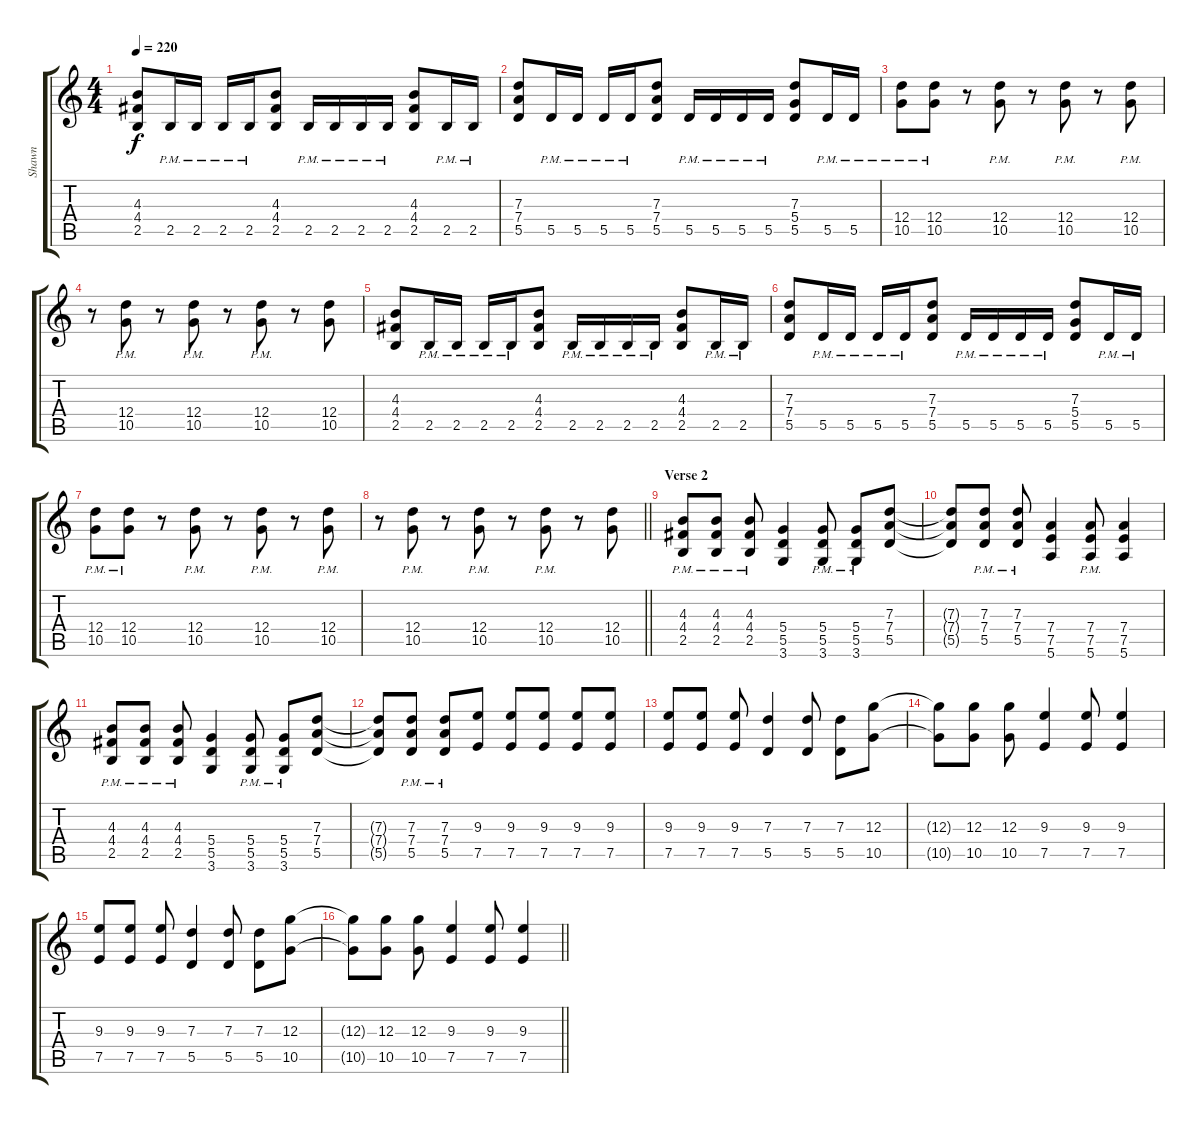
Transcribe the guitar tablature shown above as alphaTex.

\track ("Shawn" "Shawn") {instrument overdrivenguitar}
\staff {score tabs}
\tuning (E4 B3 G3 D3 A2 E2) {hide}
\ts (4 4)
\tempo 220
\clef g2
\ks c
(4.3 4.4 2.5).8{dy f} 2.5{pm}.16 2.5{pm}.16 2.5{pm}.16 2.5{pm}.16 (4.3 4.4 2.5).8 2.5{pm}.16 2.5{pm}.16 2.5{pm}.16 2.5{pm}.16 (4.3 4.4 2.5).8 2.5{pm}.16 2.5{pm}.16 |
(7.3 7.4 5.5).8 5.5{pm}.16 5.5{pm}.16 5.5{pm}.16 5.5{pm}.16 (7.3 7.4 5.5).8 5.5{pm}.16 5.5{pm}.16 5.5{pm}.16 5.5{pm}.16 (7.3 5.4 5.5).8 5.5{pm}.16 5.5{pm}.16 |
(12.4{pm} 10.5{pm}).8 (12.4{pm} 10.5{pm}).8 r.8 (12.4{pm} 10.5{pm}).8 r.8 (12.4{pm} 10.5{pm}).8 r.8 (12.4{pm} 10.5{pm}).8 |
r.8 (12.4{pm} 10.5{pm}).8 r.8 (12.4{pm} 10.5{pm}).8 r.8 (12.4{pm} 10.5{pm}).8 r.8 (12.4 10.5).8 |
(4.3 4.4 2.5).8 2.5{pm}.16 2.5{pm}.16 2.5{pm}.16 2.5{pm}.16 (4.3 4.4 2.5).8 2.5{pm}.16 2.5{pm}.16 2.5{pm}.16 2.5{pm}.16 (4.3 4.4 2.5).8 2.5{pm}.16 2.5{pm}.16 |
(7.3 7.4 5.5).8 5.5{pm}.16 5.5{pm}.16 5.5{pm}.16 5.5{pm}.16 (7.3 7.4 5.5).8 5.5{pm}.16 5.5{pm}.16 5.5{pm}.16 5.5{pm}.16 (7.3 5.4 5.5).8 5.5{pm}.16 5.5{pm}.16 |
(12.4{pm} 10.5{pm}).8 (12.4{pm} 10.5{pm}).8 r.8 (12.4{pm} 10.5{pm}).8 r.8 (12.4{pm} 10.5{pm}).8 r.8 (12.4{pm} 10.5{pm}).8 |
\barLineRight lightlight
r.8 (12.4{pm} 10.5{pm}).8 r.8 (12.4{pm} 10.5{pm}).8 r.8 (12.4{pm} 10.5{pm}).8 r.8 (12.4 10.5).8 |
\section ("" "Verse 2")
(4.3{pm} 4.4{pm} 2.5{pm}).8 (4.3{pm} 4.4{pm} 2.5{pm}).8 (4.3{pm} 4.4{pm} 2.5{pm}).8 (5.4 5.5 3.6).4 (5.4{pm} 5.5{pm} 3.6{pm}).8 (5.4{pm} 5.5{pm} 3.6{pm}).8 (7.3 7.4 5.5).8 |
(7.3{t} 7.4{t} 5.5{t}).8 (7.3{pm} 7.4{pm} 5.5{pm}).8 (7.3{pm} 7.4{pm} 5.5{pm}).8 (7.4 7.5 5.6).4 (7.4{pm} 7.5{pm} 5.6{pm}).8 (7.4 7.5 5.6).4 |
(4.3{pm} 4.4{pm} 2.5{pm}).8 (4.3{pm} 4.4{pm} 2.5{pm}).8 (4.3{pm} 4.4{pm} 2.5{pm}).8 (5.4 5.5 3.6).4 (5.4{pm} 5.5{pm} 3.6{pm}).8 (5.4{pm} 5.5{pm} 3.6{pm}).8 (7.3 7.4 5.5).8 |
(7.3{t} 7.4{t} 5.5{t}).8 (7.3{pm} 7.4{pm} 5.5{pm}).8 (7.3{pm} 7.4{pm} 5.5{pm}).8 (9.3 7.5).8 (9.3 7.5).8 (9.3 7.5).8 (9.3 7.5).8 (9.3 7.5).8 |
(9.3 7.5).8 (9.3 7.5).8 (9.3 7.5).8 (7.3 5.5).4 (7.3 5.5).8 (7.3 5.5).8 (12.3 10.5).8 |
(12.3{t} 10.5{t}).8 (12.3 10.5).8 (12.3 10.5).8 (9.3 7.5).4 (9.3 7.5).8 (9.3 7.5).4 |
(9.3 7.5).8 (9.3 7.5).8 (9.3 7.5).8 (7.3 5.5).4 (7.3 5.5).8 (7.3 5.5).8 (12.3 10.5).8 |
\barLineRight lightlight
(12.3{t} 10.5{t}).8 (12.3 10.5).8 (12.3 10.5).8 (9.3 7.5).4 (9.3 7.5).8 (9.3 7.5).4
